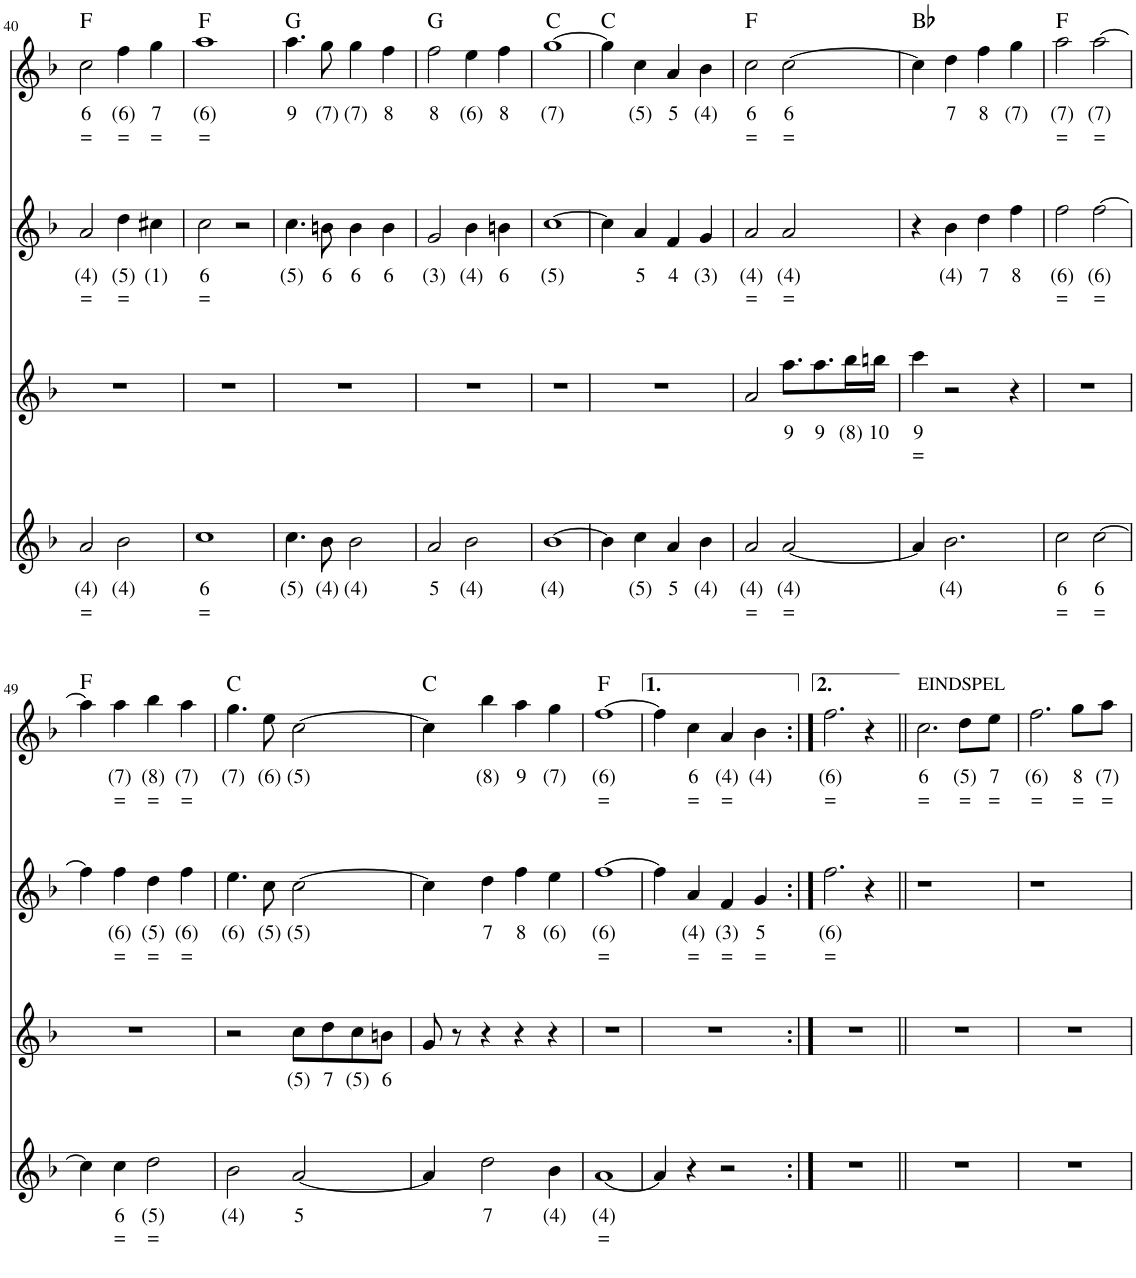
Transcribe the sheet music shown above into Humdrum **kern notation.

**kern	**text	**text	**kern	**text	**text	**kern	**text	**text	**kern	**text	**text	**harte
*part4	*part4	*part4	*part3	*part3	*part3	*part2	*part2	*part2	*part1	*part1	*part1	*part1
*staff4	*staff4	*staff4	*staff3	*staff3	*staff3	*staff2	*staff2	*staff2	*staff1	*staff1	*staff1	*
*I"Viool	*	*	*I"Stem	*	*	*I"Instrument41	*	*	*I"Stem	*	*	*
!!LO:PB:g=z
*clefG2	*	*	*clefG2	*	*	*clefG2	*	*	*clefG2	*	*	*
*k[b-]	*	*	*k[b-]	*	*	*k[b-]	*	*	*k[b-]	*	*	*
*M4/4	*	*	*M4/4	*	*	*M4/4	*	*	*M4/4	*	*	*
=40	=40	=40	=40	=40	=40	=40	=40	=40	=40	=40	=40	=40
!	!LO:LY:b	!LO:LY:b	!	!	!	!	!LO:LY:b	!LO:LY:b	!	!LO:LY:b	!LO:LY:b	!
2a/	(4)	=	1r	.	.	2a/	(4)	=	2cc\	6	=	F:maj
!	!LO:LY:b	!	!	!	!	!	!LO:LY:b	!LO:LY:b	!	!LO:LY:b	!LO:LY:b	!
2b-\	(4)	.	.	.	.	4dd\	(5)	=	4ff\	(6)	=	.
!	!	!	!	!	!	!	!LO:LY:b	!	!	!LO:LY:b	!LO:LY:b	!
.	.	.	.	.	.	4cc#X\	(1)	.	4gg\	7	=	.
=41	=41	=41	=41	=41	=41	=41	=41	=41	=41	=41	=41	=41
!	!LO:LY:b	!LO:LY:b	!	!	!	!	!LO:LY:b	!LO:LY:b	!	!LO:LY:b	!LO:LY:b	!
1cc	6	=	1r	.	.	2cc\	6	=	1aa	(6)	=	F:maj
.	.	.	.	.	.	2r	.	.	.	.	.	.
=42	=42	=42	=42	=42	=42	=42	=42	=42	=42	=42	=42	=42
!	!LO:LY:b	!	!	!	!	!	!LO:LY:b	!	!	!LO:LY:b	!	!
4.cc\	(5)	.	1r	.	.	4.cc\	(5)	.	4.aa\	9	.	G:maj
!	!LO:LY:b	!	!	!	!	!	!LO:LY:b	!	!	!LO:LY:b	!	!
8b-\	(4)	.	.	.	.	8bn\	6	.	8gg\	(7)	.	.
!	!LO:LY:b	!	!	!	!	!	!LO:LY:b	!	!	!LO:LY:b	!	!
2b-\	(4)	.	.	.	.	4b\	6	.	4gg\	(7)	.	.
!	!	!	!	!	!	!	!LO:LY:b	!	!	!LO:LY:b	!	!
.	.	.	.	.	.	4b\	6	.	4ff\	8	.	.
=43	=43	=43	=43	=43	=43	=43	=43	=43	=43	=43	=43	=43
!	!LO:LY:b	!	!	!	!	!	!LO:LY:b	!	!	!LO:LY:b	!	!
2a/	5	.	1r	.	.	2g/	(3)	.	2ff\	8	.	G:maj
!	!LO:LY:b	!	!	!	!	!	!LO:LY:b	!	!	!LO:LY:b	!	!
2b-\	(4)	.	.	.	.	4b-\	(4)	.	4ee\	(6)	.	.
!	!	!	!	!	!	!	!LO:LY:b	!	!	!LO:LY:b	!	!
.	.	.	.	.	.	4bn\	6	.	4ff\	8	.	.
=44	=44	=44	=44	=44	=44	=44	=44	=44	=44	=44	=44	=44
!	!LO:LY:b	!	!	!	!	!	!LO:LY:b	!	!	!LO:LY:b	!	!
[1b-	(4)	.	1r	.	.	[1cc	(5)	.	[1gg	(7)	.	C:maj
=45	=45	=45	=45	=45	=45	=45	=45	=45	=45	=45	=45	=45
4b-\]	.	.	1r	.	.	4cc\]	.	.	4gg\]	.	.	C:maj
!	!LO:LY:b	!	!	!	!	!	!LO:LY:b	!	!	!LO:LY:b	!	!
4cc\	(5)	.	.	.	.	4a/	5	.	4cc\	(5)	.	.
!	!LO:LY:b	!	!	!	!	!	!LO:LY:b	!	!	!LO:LY:b	!	!
4a/	5	.	.	.	.	4f/	4	.	4a/	5	.	.
!	!LO:LY:b	!	!	!	!	!	!LO:LY:b	!	!	!LO:LY:b	!	!
4b-\	(4)	.	.	.	.	4g/	(3)	.	4b-\	(4)	.	.
=46	=46	=46	=46	=46	=46	=46	=46	=46	=46	=46	=46	=46
!	!LO:LY:b	!LO:LY:b	!	!	!	!	!LO:LY:b	!LO:LY:b	!	!LO:LY:b	!LO:LY:b	!
2a/	(4)	=	2a/	.	.	2a/	(4)	=	2cc\	6	=	F:maj
!	!LO:LY:b	!LO:LY:b	!	!LO:LY:b	!	!	!LO:LY:b	!LO:LY:b	!	!LO:LY:b	!LO:LY:b	!
[2a/	(4)	=	8.aa\L	9	.	2a/	(4)	=	[2cc\	6	=	.
!	!	!	!	!LO:LY:b	!	!	!	!	!	!	!	!
.	.	.	8.aa\	9	.	.	.	.	.	.	.	.
!	!	!	!	!LO:LY:b	!	!	!	!	!	!	!	!
.	.	.	16bb-\L	(8)	.	.	.	.	.	.	.	.
!	!	!	!	!LO:LY:b	!	!	!	!	!	!	!	!
.	.	.	16bbn\JJ	10	.	.	.	.	.	.	.	.
=47	=47	=47	=47	=47	=47	=47	=47	=47	=47	=47	=47	=47
!	!	!	!	!LO:LY:b	!LO:LY:b	!	!	!	!	!	!	!
4a/]	.	.	4ccc\	9	=	4r	.	.	4cc\]	.	.	Bb:maj
!	!LO:LY:b	!	!	!	!	!	!LO:LY:b	!	!	!LO:LY:b	!	!
2.b-\	(4)	.	2r	.	.	4b-\	(4)	.	4dd\	7	.	.
!	!	!	!	!	!	!	!LO:LY:b	!	!	!LO:LY:b	!	!
.	.	.	.	.	.	4dd\	7	.	4ff\	8	.	.
!	!	!	!	!	!	!	!LO:LY:b	!	!	!LO:LY:b	!	!
.	.	.	4r	.	.	4ff\	8	.	4gg\	(7)	.	.
=48	=48	=48	=48	=48	=48	=48	=48	=48	=48	=48	=48	=48
!	!LO:LY:b	!LO:LY:b	!	!	!	!	!LO:LY:b	!LO:LY:b	!	!LO:LY:b	!LO:LY:b	!
2cc\	6	=	1r	.	.	2ff\	(6)	=	2aa\	(7)	=	F:maj
!	!LO:LY:b	!LO:LY:b	!	!	!	!	!LO:LY:b	!LO:LY:b	!	!LO:LY:b	!LO:LY:b	!
[2cc\	6	=	.	.	.	[2ff\	(6)	=	[2aa\	(7)	=	.
!!LO:LB:g=z
=49	=49	=49	=49	=49	=49	=49	=49	=49	=49	=49	=49	=49
4cc\]	.	.	1r	.	.	4ff\]	.	.	4aa\]	.	.	F:maj
!	!LO:LY:b	!LO:LY:b	!	!	!	!	!LO:LY:b	!LO:LY:b	!	!LO:LY:b	!LO:LY:b	!
4cc\	6	=	.	.	.	4ff\	(6)	=	4aa\	(7)	=	.
!	!LO:LY:b	!LO:LY:b	!	!	!	!	!LO:LY:b	!LO:LY:b	!	!LO:LY:b	!LO:LY:b	!
2dd\	(5)	=	.	.	.	4dd\	(5)	=	4bb-\	(8)	=	.
!	!	!	!	!	!	!	!LO:LY:b	!LO:LY:b	!	!LO:LY:b	!LO:LY:b	!
.	.	.	.	.	.	4ff\	(6)	=	4aa\	(7)	=	.
=50	=50	=50	=50	=50	=50	=50	=50	=50	=50	=50	=50	=50
!	!LO:LY:b	!	!	!	!	!	!LO:LY:b	!	!	!LO:LY:b	!	!
2b-\	(4)	.	2r	.	.	4.ee\	(6)	.	4.gg\	(7)	.	C:maj
!	!	!	!	!	!	!	!LO:LY:b	!	!	!LO:LY:b	!	!
.	.	.	.	.	.	8cc\	(5)	.	8ee\	(6)	.	.
!	!LO:LY:b	!	!	!LO:LY:b	!	!	!LO:LY:b	!	!	!LO:LY:b	!	!
[2a/	5	.	8cc\L	(5)	.	[2cc\	(5)	.	[2cc\	(5)	.	.
!	!	!	!	!LO:LY:b	!	!	!	!	!	!	!	!
.	.	.	8dd\	7	.	.	.	.	.	.	.	.
!	!	!	!	!LO:LY:b	!	!	!	!	!	!	!	!
.	.	.	8cc\	(5)	.	.	.	.	.	.	.	.
!	!	!	!	!LO:LY:b	!	!	!	!	!	!	!	!
.	.	.	8bn\J	6	.	.	.	.	.	.	.	.
=51	=51	=51	=51	=51	=51	=51	=51	=51	=51	=51	=51	=51
4a/]	.	.	8g/	.	.	4cc\]	.	.	4cc\]	.	.	C:maj
.	.	.	8r	.	.	.	.	.	.	.	.	.
!	!LO:LY:b	!	!	!	!	!	!LO:LY:b	!	!	!LO:LY:b	!	!
2dd\	7	.	4r	.	.	4dd\	7	.	4bb-\	(8)	.	.
!	!	!	!	!	!	!	!LO:LY:b	!	!	!LO:LY:b	!	!
.	.	.	4r	.	.	4ff\	8	.	4aa\	9	.	.
!	!LO:LY:b	!	!	!	!	!	!LO:LY:b	!	!	!LO:LY:b	!	!
4b-\	(4)	.	4r	.	.	4ee\	(6)	.	4gg\	(7)	.	.
=52	=52	=52	=52	=52	=52	=52	=52	=52	=52	=52	=52	=52
!	!LO:LY:b	!LO:LY:b	!	!	!	!	!LO:LY:b	!LO:LY:b	!	!LO:LY:b	!LO:LY:b	!
[1a	(4)	=	1r	.	.	[1ff	(6)	=	[1ff	(6)	=	F:maj
=53	=53	=53	=53	=53	=53	=53	=53	=53	=53	=53	=53	=53
4a/]	.	.	1r	.	.	4ff\]	.	.	4ff\]	.	.	.
!	!	!	!	!	!	!	!LO:LY:b	!LO:LY:b	!	!LO:LY:b	!LO:LY:b	!
4r	.	.	.	.	.	4a/	(4)	=	4cc\	6	=	.
!	!	!	!	!	!	!	!LO:LY:b	!LO:LY:b	!	!LO:LY:b	!LO:LY:b	!
2r	.	.	.	.	.	4f/	(3)	=	4a/	(4)	=	.
!	!	!	!	!	!	!	!LO:LY:b	!LO:LY:b	!	!LO:LY:b	!	!
.	.	.	.	.	.	4g/	5	=	4b-\	(4)	.	.
=54:|!	=54:|!	=54:|!	=54:|!	=54:|!	=54:|!	=54:|!	=54:|!	=54:|!	=54:|!	=54:|!	=54:|!	=54:|!
!	!	!	!	!	!	!	!LO:LY:b	!LO:LY:b	!	!LO:LY:b	!LO:LY:b	!
1r	.	.	1r	.	.	2.ff\	(6)	=	2.ff\	(6)	=	.
.	.	.	.	.	.	4r	.	.	4r	.	.	.
=55||	=55||	=55||	=55||	=55||	=55||	=55||	=55||	=55||	=55||	=55||	=55||	=55||
!	!	!	!	!	!	!	!	!	!LO:TX:a:t=EINDSPEL	!	!	!
!	!	!	!	!	!	!	!	!	!	!LO:LY:b	!LO:LY:b	!
1r	.	.	1r	.	.	1r	.	.	2.cc\	6	=	.
!	!	!	!	!	!	!	!	!	!	!LO:LY:b	!LO:LY:b	!
.	.	.	.	.	.	.	.	.	8dd\L	(5)	=	.
!	!	!	!	!	!	!	!	!	!	!LO:LY:b	!LO:LY:b	!
.	.	.	.	.	.	.	.	.	8ee\J	7	=	.
=56	=56	=56	=56	=56	=56	=56	=56	=56	=56	=56	=56	=56
!	!	!	!	!	!	!	!	!	!	!LO:LY:b	!LO:LY:b	!
1r	.	.	1r	.	.	1r	.	.	2.ff\	(6)	=	.
!	!	!	!	!	!	!	!	!	!	!LO:LY:b	!LO:LY:b	!
.	.	.	.	.	.	.	.	.	8gg\L	8	=	.
!	!	!	!	!	!	!	!	!	!	!LO:LY:b	!LO:LY:b	!
.	.	.	.	.	.	.	.	.	8aa\J	(7)	=	.
=	=	=	=	=	=	=	=	=	=	=	=	=
*-	*-	*-	*-	*-	*-	*-	*-	*-	*-	*-	*-	*-
